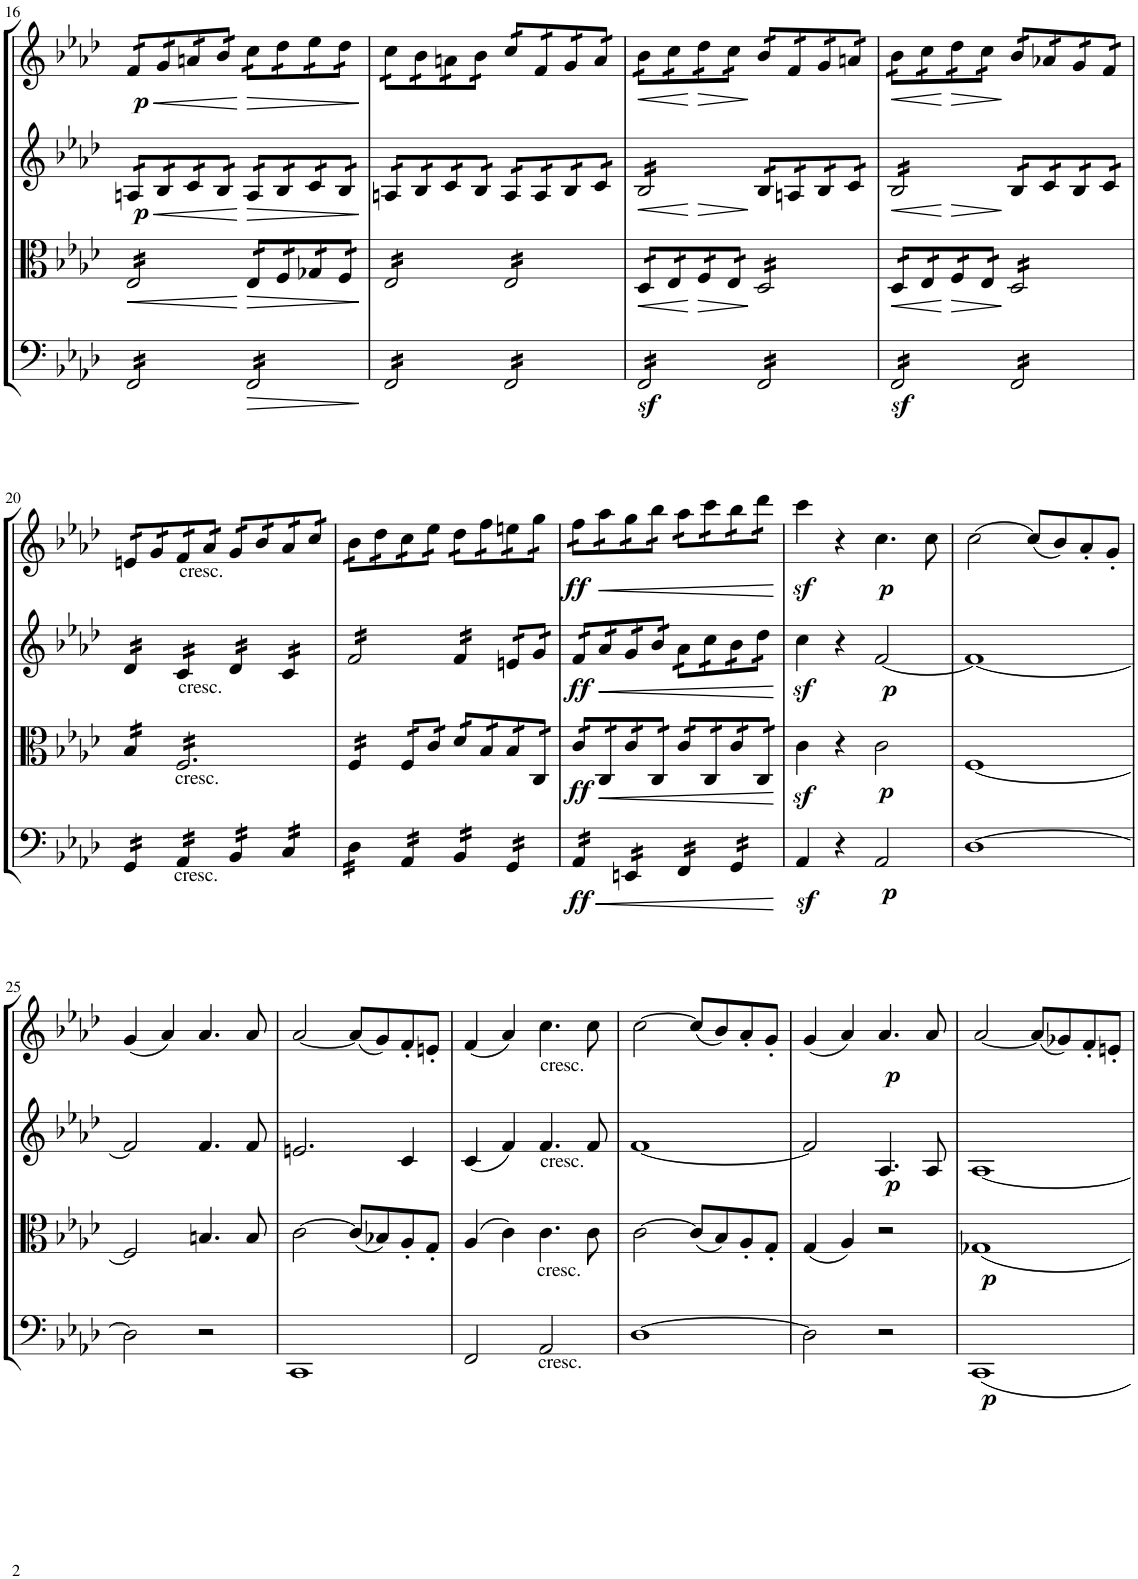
**kern	**dynam	**kern	**dynam	**kern	**dynam	**kern	**dynam
*part4	*part4	*part3	*part3	*part2	*part2	*part1	*part1
*staff4	*staff4	*staff3	*staff3	*staff2	*staff2	*staff1	*staff1
*I"Violoncello	*	*I"Viola	*	*I"Violino II	*	*I"Violino I	*
*I'Vc	*	*I'Vla	*	*I'Vln	*	*I'Vln	*
!!LO:PB:g=z
*clefF4	*	*clefC3	*	*clefG2	*	*clefG2	*
*k[b-e-a-d-]	*	*k[b-e-a-d-]	*	*k[b-e-a-d-]	*	*k[b-e-a-d-]	*
*M2/2	*	*M2/2	*	*M2/2	*	*M2/2	*
*met(c|)	*	*met(c|)	*	*met(c|)	*	*met(c|)	*
=16	=16	=16	=16	=16	=16	=16	=16
!	!	!	!LO:HP:b	!	!LO:HP:b	!	!LO:HP:b
!	!	!	!	!	!LO:DY:n=1:b	!	!LO:DY:n=1:b
*tremolo	*	*	*	*	*	*	*
*	*	*tremolo	*	*	*	*	*
*	*	*	*	*tremolo	*	*	*
*	*	*	*	*	*	*tremolo	*
16FF/LL	.	16E-/LL	<	16An/LL	< p	16f/LL	< p
16FF/	.	16E-/	.	16An/	.	16f/	.
16FF/	.	16E-/	.	16B-/	.	16g/	.
16FF/	.	16E-/	.	16B-/	.	16g/	.
16FF/	.	16E-/	.	16c/	.	16an/	.
16FF/	.	16E-/	.	16c/	.	16an/	.
16FF/	.	16E-/	.	16B-/	.	16b-/	.
16FF/JJ	.	16E-/JJ	.	16B-/JJ	.	16b-/JJ	.
!	!LO:HP:b	!	!LO:HP:n=1:b	!	!LO:HP:n=1:b	!	!LO:HP:n=1:b
16FF/LL	>	16E-/LL	[ >	16A/LL	[ >	16cc\LL	[ >
16FF/	.	16E-/	.	16A/	.	16cc\	.
16FF/	.	16F/	.	16B-/	.	16dd-\	.
16FF/	.	16F/	.	16B-/	.	16dd-\	.
16FF/	.	16G-X/	.	16c/	.	16ee-\	.
16FF/	.	16G-X/	.	16c/	.	16ee-\	.
16FF/	.	16F/	.	16B-/	.	16dd-\	.
16FF/JJ	.	16F/JJ	.	16B-/JJ	.	16dd-\JJ	.
.	]	.	]	.	]	.	]
=17	=17	=17	=17	=17	=17	=17	=17
16FF/LL	.	16E-/LL	.	16An/LL	.	16cc\LL	.
16FF/	.	16E-/	.	16An/	.	16cc\	.
16FF/	.	16E-/	.	16B-/	.	16b-\	.
16FF/	.	16E-/	.	16B-/	.	16b-\	.
16FF/	.	16E-/	.	16c/	.	16an\	.
16FF/	.	16E-/	.	16c/	.	16an\	.
16FF/	.	16E-/	.	16B-/	.	16b-\	.
16FF/JJ	.	16E-/JJ	.	16B-/JJ	.	16b-\JJ	.
16FF/LL	.	16E-/LL	.	16A/LL	.	16cc/LL	.
16FF/	.	16E-/	.	16A/	.	16cc/	.
16FF/	.	16E-/	.	16A/	.	16f/	.
16FF/	.	16E-/	.	16A/	.	16f/	.
16FF/	.	16E-/	.	16B-/	.	16g/	.
16FF/	.	16E-/	.	16B-/	.	16g/	.
16FF/	.	16E-/	.	16c/	.	16a/	.
16FF/JJ	.	16E-/JJ	.	16c/JJ	.	16a/JJ	.
=18	=18	=18	=18	=18	=18	=18	=18
!	!	!	!LO:HP:b	!	!LO:HP:b	!	!LO:HP:b
*	*	*	*	*^	*	*	*
16FFz</LL	.	16D-/LL	<	16B-/LL	4ryy	<	16b-\LL	<
16FFz</	.	16D-/	.	16B-/	.	.	16b-\	.
16FFz</	.	16E-/	.	16B-/	.	.	16cc\	.
16FFz</	.	16E-/	.	16B-/	.	.	16cc\	.
!	!	!	!LO:HP:n=1:b	!	!	!LO:HP:n=1:b	!	!LO:HP:n=1:b
16FFz</	.	16F/	[ >	16B-/	4ryy	[ >	16dd-\	[ >
16FFz</	.	16F/	.	16B-/	.	.	16dd-\	.
16FFz</	.	16E-/	.	16B-/	.	.	16cc\	.
16FFz</JJ	.	16E-/JJ	.	16B-/JJ	.	.	16cc\JJ	.
16FF/LL	.	16D-/LL	]	16B-/LL	2ryy	.	16b-/LL	]
16FF/	.	16D-/	.	16B-/	.	.	16b-/	.
16FF/	.	16D-/	.	16An/	.	.	16f/	.
16FF/	.	16D-/	.	16An/	.	.	16f/	.
16FF/	.	16D-/	.	16B-/	.	.	16g/	.
16FF/	.	16D-/	.	16B-/	.	.	16g/	.
16FF/	.	16D-/	.	16c/	.	.	16an/	.
16FF/JJ	.	16D-/JJ	.	16c/JJ	.	.	16an/JJ	.
=19	=19	=19	=19	=19	=19	=19	=19	=19
!	!	!	!LO:HP:b	!	!	!LO:HP:b	!	!LO:HP:b
16FFz</LL	.	16D-/LL	<	16B-/LL	4ryy	<	16b-\LL	<
16FFz</	.	16D-/	.	16B-/	.	.	16b-\	.
16FFz</	.	16E-/	.	16B-/	.	.	16cc\	.
16FFz</	.	16E-/	.	16B-/	.	.	16cc\	.
!	!	!	!LO:HP:n=1:b	!	!	!	!	!LO:HP:n=1:b
16FFz</	.	16F/	[ >	16B-/	4ryy	[	16dd-\	[ >
16FFz</	.	16F/	.	16B-/	.	.	16dd-\	.
16FFz</	.	16E-/	.	16B-/	.	.	16cc\	.
16FFz</JJ	.	16E-/JJ	.	16B-/JJ	.	.	16cc\JJ	.
16FF/LL	.	16D-/LL	]	16B-/LL	2ryy	]	16b-/LL	]
16FF/	.	16D-/	.	16B-/	.	.	16b-/	.
16FF/	.	16D-/	.	16c/	.	.	16a-X/	.
16FF/	.	16D-/	.	16c/	.	.	16a-X/	.
16FF/	.	16D-/	.	16B-/	.	.	16g/	.
16FF/	.	16D-/	.	16B-/	.	.	16g/	.
16FF/	.	16D-/	.	16c/	.	.	16f/	.
16FF/JJ	.	16D-/JJ	.	16c/JJ	.	.	16f/JJ	.
*	*	*	*	*v	*v	*	*	*
!!LO:LB:g=z
=20	=20	=20	=20	=20	=20	=20	=20
16GG/LL	.	16B-/LL	.	16d-/LL	.	16en/LL	.
16GG/	.	16B-/	.	16d-/	.	16en/	.
16GG/	.	16B-/	.	16d-/	.	16g/	.
16GG/JJ	.	16B-/JJ	.	16d-/JJ	.	16g/	.
!	!	!	!	!	!	!LO:TX:b:t=cresc.	!
!	!	!	!	!LO:TX:b:t=cresc.	!	!	!
!	!	!LO:TX:b:t=cresc.	!	!	!	!	!
!LO:TX:b:t=cresc.	!	!	!	!	!	!	!
16AA-/LL	.	16F/LL	.	16c/LL	.	16f/	.
16AA-/	.	16F/	.	16c/	.	16f/	.
16AA-/	.	16F/	.	16c/	.	16a-/	.
16AA-/JJ	.	16F/	.	16c/JJ	.	16a-/JJ	.
16BB-/LL	.	16F/	.	16d-/LL	.	16g/LL	.
16BB-/	.	16F/	.	16d-/	.	16g/	.
16BB-/	.	16F/	.	16d-/	.	16b-/	.
16BB-/JJ	.	16F/	.	16d-/JJ	.	16b-/	.
16C/LL	.	16F/	.	16c/LL	.	16a-/	.
16C/	.	16F/	.	16c/	.	16a-/	.
16C/	.	16F/	.	16c/	.	16cc/	.
16C/JJ	.	16F/JJ	.	16c/JJ	.	16cc/JJ	.
=21	=21	=21	=21	=21	=21	=21	=21
16D-\LL	.	16F/LL	.	16f/LL	.	16b-\LL	.
16D-\	.	16F/	.	16f/	.	16b-\	.
16D-\	.	16F/	.	16f/	.	16dd-\	.
16D-\JJ	.	16F/JJ	.	16f/	.	16dd-\	.
16AA-/LL	.	16F/LL	.	16f/	.	16cc\	.
16AA-/	.	16F/	.	16f/	.	16cc\	.
16AA-/	.	16c/	.	16f/	.	16ee-\	.
16AA-/JJ	.	16c/JJ	.	16f/JJ	.	16ee-\JJ	.
16BB-/LL	.	16d-/LL	.	16f/LL	.	16dd-\LL	.
16BB-/	.	16d-/	.	16f/	.	16dd-\	.
16BB-/	.	16B-/	.	16f/	.	16ff\	.
16BB-/JJ	.	16B-/	.	16f/JJ	.	16ff\	.
16GG/LL	.	16B-/	.	16en/LL	.	16een\	.
16GG/	.	16B-/	.	16en/	.	16een\	.
16GG/	.	16C/	.	16g/	.	16gg\	.
16GG/JJ	.	16C/JJ	.	16g/JJ	.	16gg\JJ	.
=22	=22	=22	=22	=22	=22	=22	=22
!	!LO:HP:b	!	!	!	!	!	!
!	!LO:DY:n=1:b	!	!LO:DY:b	!	!LO:DY:b	!	!LO:DY:b
16AA-/LL	< ff	16c/LL	ff	16f/LL	ff	16ff\LL	ff
16AA-/	.	16c/	.	16f/	.	16ff\	.
!	!	!	!LO:HP:b	!	!LO:HP:b	!	!LO:HP:b
16AA-/	.	16C/	<	16a-/	<	16aa-\	<
16AA-/JJ	.	16C/	.	16a-/	.	16aa-\	.
16EEn/LL	.	16c/	.	16g/	.	16gg\	.
16EEn/	.	16c/	.	16g/	.	16gg\	.
16EEn/	.	16C/	.	16b-/	.	16bb-\	.
16EEn/JJ	.	16C/JJ	.	16b-/JJ	.	16bb-\JJ	.
16FF/LL	.	16c/LL	.	16a-\LL	.	16aa-\LL	.
16FF/	.	16c/	.	16a-\	.	16aa-\	.
16FF/	.	16C/	.	16cc\	.	16ccc\	.
16FF/JJ	.	16C/	.	16cc\	.	16ccc\	.
16GG/LL	.	16c/	.	16b-\	.	16bb-\	.
16GG/	.	16c/	.	16b-\	.	16bb-\	.
16GG/	.	16C/	.	16dd-\	.	16ddd-\	.
16GG/JJ	.	16C/JJ	.	16dd-\JJ	.	16ddd-\JJ	.
*	*	*	*	*	*	*Xtremolo	*
*	*	*	*	*Xtremolo	*	*	*
*	*	*Xtremolo	*	*	*	*	*
*Xtremolo	*	*	*	*	*	*	*
.	[	.	[	.	[	.	[
=23	=23	=23	=23	=23	=23	=23	=23
4AA-z</	.	4cz<\	.	4ccz<\	.	4cccz<\	.
4r	.	4r	.	4r	.	4r	.
!	!LO:DY:b	!	!LO:DY:b	!	!LO:DY:b	!	!LO:DY:b
2AA-/	p	2c\	p	[2f/	p	4.cc\	p
.	.	.	.	.	.	8cc\	.
=24	=24	=24	=24	=24	=24	=24	=24
[1D-	.	[1F	.	1f_	.	[2cc\	.
.	.	.	.	.	.	(8cc/L]	.
.	.	.	.	.	.	8b-/)	.
.	.	.	.	.	.	8a-'/	.
.	.	.	.	.	.	8g'/J	.
!!LO:LB:g=z
=25	=25	=25	=25	=25	=25	=25	=25
2D-\]	.	2F/]	.	2f/]	.	(4g/	.
.	.	.	.	.	.	4a-/)	.
2r	.	4.Bn/	.	4.f/	.	4.a-/	.
.	.	8B/	.	8f/	.	8a-/	.
=26	=26	=26	=26	=26	=26	=26	=26
1CC	.	[2c\	.	2.en/	.	[2a-/	.
.	.	(8c/L]	.	.	.	(8a-/L]	.
.	.	8B-X/)	.	.	.	8g/)	.
.	.	8A-'/	.	4c/	.	8f'/	.
.	.	8G'/J	.	.	.	8en'/J	.
=27	=27	=27	=27	=27	=27	=27	=27
2FF/	.	(4A-/	.	(4c/	.	(4f/	.
.	.	4c\)	.	4f/)	.	4a-/)	.
!	!	!	!	!	!	!LO:TX:b:t=cresc.	!
!	!	!	!	!LO:TX:b:t=cresc.	!	!	!
!	!	!LO:TX:b:t=cresc.	!	!	!	!	!
!LO:TX:b:t=cresc.	!	!	!	!	!	!	!
2AA-/	.	4.c\	.	4.f/	.	4.cc\	.
.	.	8c\	.	8f/	.	8cc\	.
=28	=28	=28	=28	=28	=28	=28	=28
[1D-	.	[2c\	.	[1f	.	[2cc\	.
.	.	(8c/L]	.	.	.	(8cc/L]	.
.	.	8B-/)	.	.	.	8b-/)	.
.	.	8A-'/	.	.	.	8a-'/	.
.	.	8G'/J	.	.	.	8g'/J	.
=29	=29	=29	=29	=29	=29	=29	=29
2D-\]	.	(4G/	.	2f/]	.	(4g/	.
.	.	4A-/)	.	.	.	4a-/)	.
!	!	!	!	!	!LO:DY:b	!	!LO:DY:b
2r	.	2r	.	4.A-/	p	4.a-/	p
.	.	.	.	8A-/	.	8a-/	.
=30	=30	=30	=30	=30	=30	=30	=30
!	!LO:DY:b	!	!LO:DY:b	!	!	!	!
1CC	p	1G-X	p	[1A-	.	[2a-/	.
.	.	.	.	.	.	(8a-/L]	.
.	.	.	.	.	.	8g-X/)	.
.	.	.	.	.	.	8f'/	.
.	.	.	.	.	.	8en'/J	.
=	=	=	=	=	=	=	=
*-	*-	*-	*-	*-	*-	*-	*-
